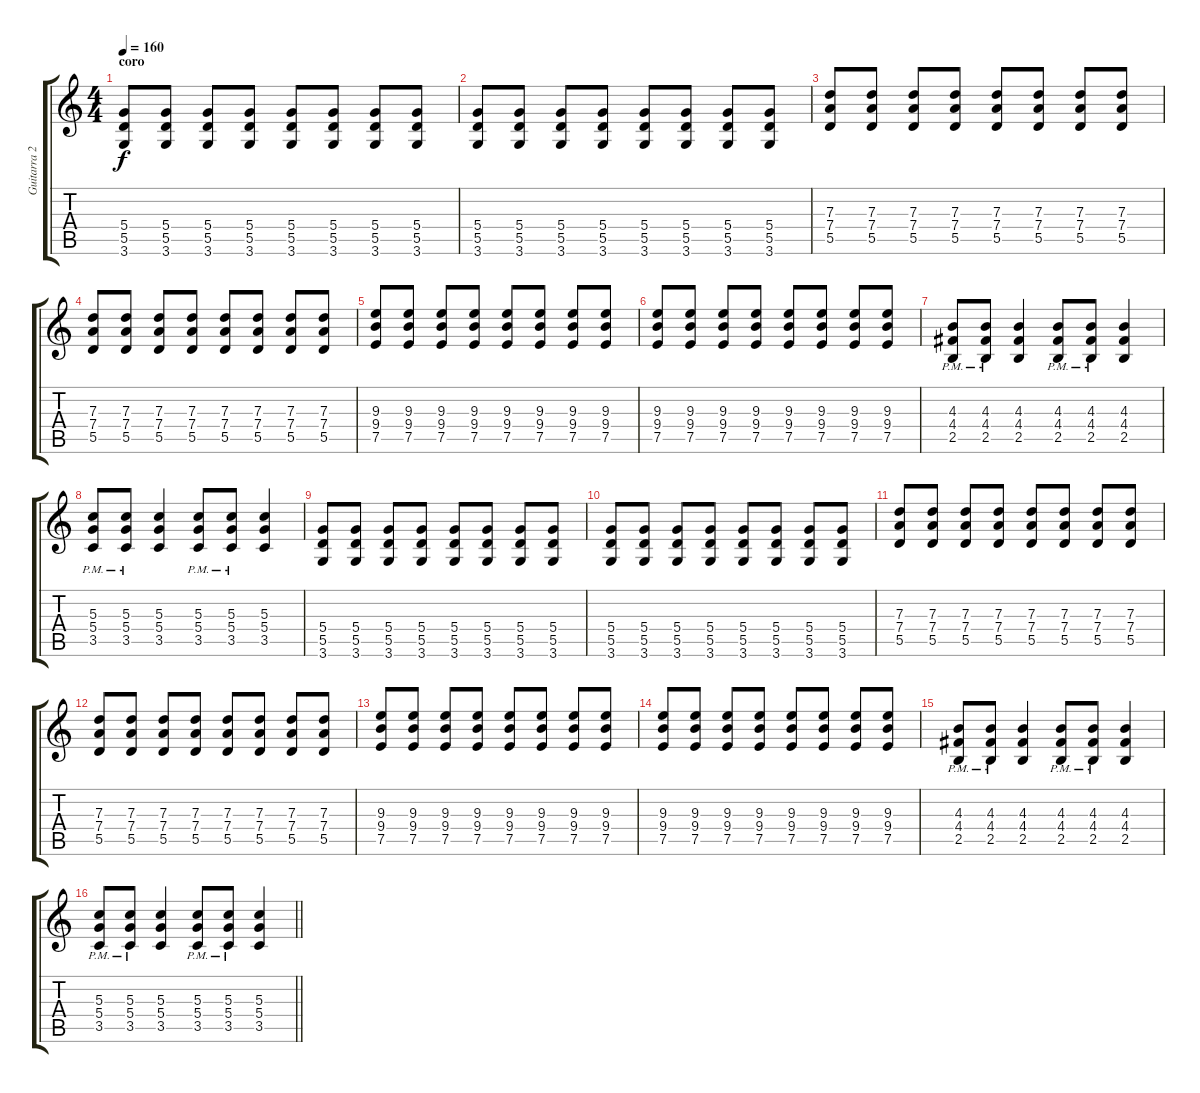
\track ("Guitarra 2" "Guitarra 2") {instrument distortionguitar}
\staff {score tabs}
\tuning (E4 B3 G3 D3 A2 E2) {hide}
\ts (4 4)
\section ("" "coro")
\tempo 160
\clef g2
\ks c
(5.4 5.5 3.6).8{dy f} (5.4 5.5 3.6).8 (5.4 5.5 3.6).8 (5.4 5.5 3.6).8 (5.4 5.5 3.6).8 (5.4 5.5 3.6).8 (5.4 5.5 3.6).8 (5.4 5.5 3.6).8 |
(5.4 5.5 3.6).8 (5.4 5.5 3.6).8 (5.4 5.5 3.6).8 (5.4 5.5 3.6).8 (5.4 5.5 3.6).8 (5.4 5.5 3.6).8 (5.4 5.5 3.6).8 (5.4 5.5 3.6).8 |
(7.3 7.4 5.5).8 (7.3 7.4 5.5).8 (7.3 7.4 5.5).8 (7.3 7.4 5.5).8 (7.3 7.4 5.5).8 (7.3 7.4 5.5).8 (7.3 7.4 5.5).8 (7.3 7.4 5.5).8 |
(7.3 7.4 5.5).8 (7.3 7.4 5.5).8 (7.3 7.4 5.5).8 (7.3 7.4 5.5).8 (7.3 7.4 5.5).8 (7.3 7.4 5.5).8 (7.3 7.4 5.5).8 (7.3 7.4 5.5).8 |
(9.3 9.4 7.5).8 (9.3 9.4 7.5).8 (9.3 9.4 7.5).8 (9.3 9.4 7.5).8 (9.3 9.4 7.5).8 (9.3 9.4 7.5).8 (9.3 9.4 7.5).8 (9.3 9.4 7.5).8 |
(9.3 9.4 7.5).8 (9.3 9.4 7.5).8 (9.3 9.4 7.5).8 (9.3 9.4 7.5).8 (9.3 9.4 7.5).8 (9.3 9.4 7.5).8 (9.3 9.4 7.5).8 (9.3 9.4 7.5).8 |
(4.3{pm} 4.4{pm} 2.5{pm}).8 (4.3{pm} 4.4{pm} 2.5{pm}).8 (4.3 4.4 2.5).4 (4.3{pm} 4.4{pm} 2.5{pm}).8 (4.3{pm} 4.4{pm} 2.5{pm}).8 (4.3 4.4 2.5).4 |
(5.3{pm} 5.4{pm} 3.5{pm}).8 (5.3{pm} 5.4{pm} 3.5{pm}).8 (5.3 5.4 3.5).4 (5.3{pm} 5.4{pm} 3.5{pm}).8 (5.3{pm} 5.4{pm} 3.5{pm}).8 (5.3 5.4 3.5).4 |
(5.4 5.5 3.6).8 (5.4 5.5 3.6).8 (5.4 5.5 3.6).8 (5.4 5.5 3.6).8 (5.4 5.5 3.6).8 (5.4 5.5 3.6).8 (5.4 5.5 3.6).8 (5.4 5.5 3.6).8 |
(5.4 5.5 3.6).8 (5.4 5.5 3.6).8 (5.4 5.5 3.6).8 (5.4 5.5 3.6).8 (5.4 5.5 3.6).8 (5.4 5.5 3.6).8 (5.4 5.5 3.6).8 (5.4 5.5 3.6).8 |
(7.3 7.4 5.5).8 (7.3 7.4 5.5).8 (7.3 7.4 5.5).8 (7.3 7.4 5.5).8 (7.3 7.4 5.5).8 (7.3 7.4 5.5).8 (7.3 7.4 5.5).8 (7.3 7.4 5.5).8 |
(7.3 7.4 5.5).8 (7.3 7.4 5.5).8 (7.3 7.4 5.5).8 (7.3 7.4 5.5).8 (7.3 7.4 5.5).8 (7.3 7.4 5.5).8 (7.3 7.4 5.5).8 (7.3 7.4 5.5).8 |
(9.3 9.4 7.5).8 (9.3 9.4 7.5).8 (9.3 9.4 7.5).8 (9.3 9.4 7.5).8 (9.3 9.4 7.5).8 (9.3 9.4 7.5).8 (9.3 9.4 7.5).8 (9.3 9.4 7.5).8 |
(9.3 9.4 7.5).8 (9.3 9.4 7.5).8 (9.3 9.4 7.5).8 (9.3 9.4 7.5).8 (9.3 9.4 7.5).8 (9.3 9.4 7.5).8 (9.3 9.4 7.5).8 (9.3 9.4 7.5).8 |
(4.3{pm} 4.4{pm} 2.5{pm}).8 (4.3{pm} 4.4{pm} 2.5{pm}).8 (4.3 4.4 2.5).4 (4.3{pm} 4.4{pm} 2.5{pm}).8 (4.3{pm} 4.4{pm} 2.5{pm}).8 (4.3 4.4 2.5).4 |
\barLineRight lightlight
(5.3{pm} 5.4{pm} 3.5{pm}).8 (5.3{pm} 5.4{pm} 3.5{pm}).8 (5.3 5.4 3.5).4 (5.3{pm} 5.4{pm} 3.5{pm}).8 (5.3{pm} 5.4{pm} 3.5{pm}).8 (5.3 5.4 3.5).4
